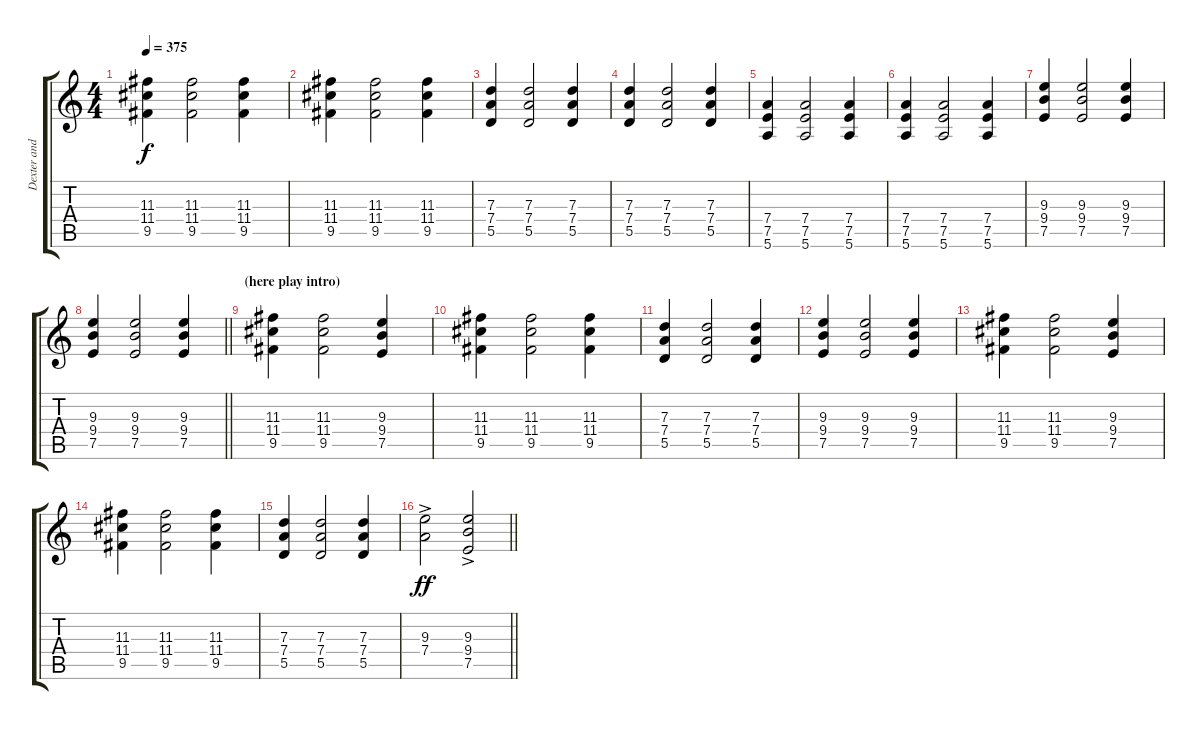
\track ("Dexter and Noodles (Guitars)" "Dexter and") {instrument overdrivenguitar}
\staff {score tabs}
\tuning (E4 B3 G3 D3 A2 E2) {hide}
\ts (4 4)
\tempo 375
\clef g2
\ks c
(11.3 11.4 9.5).4{dy f} (11.3 11.4 9.5).2 (11.3 11.4 9.5).4 |
(11.3 11.4 9.5).4 (11.3 11.4 9.5).2 (11.3 11.4 9.5).4 |
(7.3 7.4 5.5).4 (7.3 7.4 5.5).2 (7.3 7.4 5.5).4 |
(7.3 7.4 5.5).4 (7.3 7.4 5.5).2 (7.3 7.4 5.5).4 |
(7.4 7.5 5.6).4 (7.4 7.5 5.6).2 (7.4 7.5 5.6).4 |
(7.4 7.5 5.6).4 (7.4 7.5 5.6).2 (7.4 7.5 5.6).4 |
(9.3 9.4 7.5).4 (9.3 9.4 7.5).2 (9.3 9.4 7.5).4 |
\barLineRight lightlight
(9.3 9.4 7.5).4 (9.3 9.4 7.5).2 (9.3 9.4 7.5).4 |
\section ("" "(here play intro)")
(11.3 11.4 9.5).4 (11.3 11.4 9.5).2 (9.3 9.4 7.5).4 |
(11.3 11.4 9.5).4 (11.3 11.4 9.5).2 (11.3 11.4 9.5).4 |
(7.3 7.4 5.5).4 (7.3 7.4 5.5).2 (7.3 7.4 5.5).4 |
(9.3 9.4 7.5).4 (9.3 9.4 7.5).2 (9.3 9.4 7.5).4 |
(11.3 11.4 9.5).4 (11.3 11.4 9.5).2 (9.3 9.4 7.5).4 |
(11.3 11.4 9.5).4 (11.3 11.4 9.5).2 (11.3 11.4 9.5).4 |
(7.3 7.4 5.5).4 (7.3 7.4 5.5).2 (7.3 7.4 5.5).4 |
\barLineRight lightlight
(9.3{ac} 7.4{ac}).2{dy ff} (9.3{ac} 9.4{ac} 7.5{ac}).2
